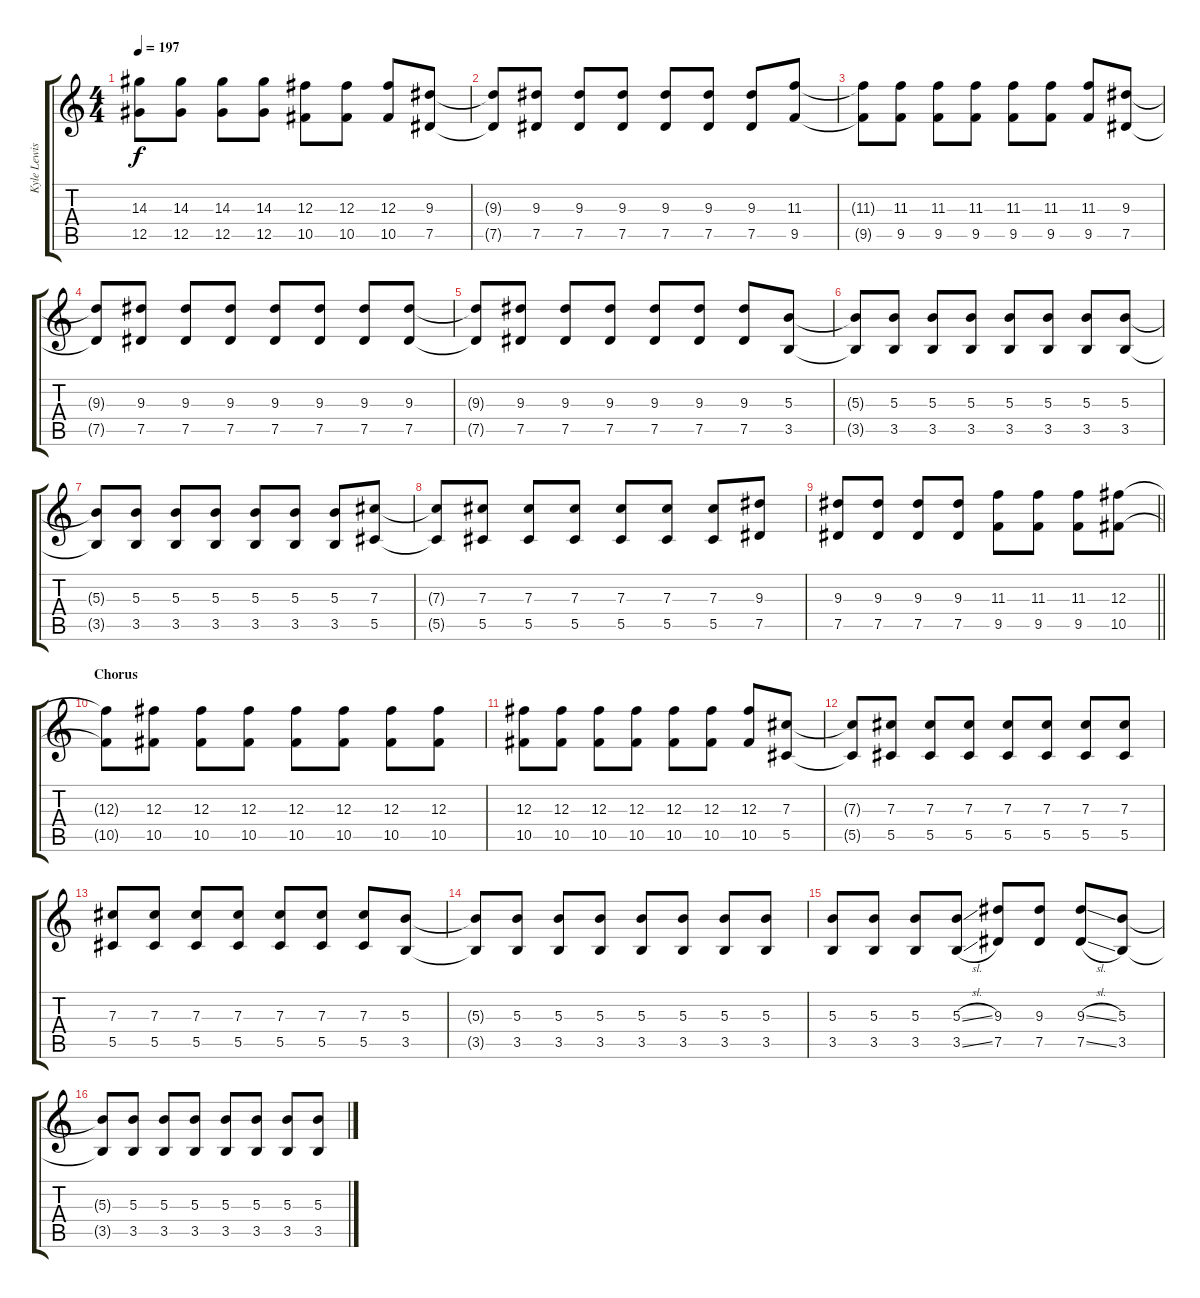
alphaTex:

\track ("Kyle Lewis - Lead Guitar" "Kyle Lewis") {instrument distortionguitar}
\staff {score tabs}
\tuning (Eb4 Bb3 Gb3 Db3 Ab2 Eb2) {hide}
\ts (4 4)
\tempo 197
\clef g2
\ks c
(14.3{t} 12.5{t}).8{dy f} (14.3 12.5).8 (14.3 12.5).8 (14.3 12.5).8 (12.3 10.5).8 (12.3 10.5).8 (12.3 10.5).8 (9.3 7.5).8 |
(9.3{t} 7.5{t}).8 (9.3 7.5).8 (9.3 7.5).8 (9.3 7.5).8 (9.3 7.5).8 (9.3 7.5).8 (9.3 7.5).8 (11.3 9.5).8 |
(11.3{t} 9.5{t}).8 (11.3 9.5).8 (11.3 9.5).8 (11.3 9.5).8 (11.3 9.5).8 (11.3 9.5).8 (11.3 9.5).8 (9.3 7.5).8 |
(9.3{t} 7.5{t}).8 (9.3 7.5).8 (9.3 7.5).8 (9.3 7.5).8 (9.3 7.5).8 (9.3 7.5).8 (9.3 7.5).8 (9.3 7.5).8 |
(9.3{t} 7.5{t}).8 (9.3 7.5).8 (9.3 7.5).8 (9.3 7.5).8 (9.3 7.5).8 (9.3 7.5).8 (9.3 7.5).8 (5.3 3.5).8 |
(5.3{t} 3.5{t}).8 (5.3 3.5).8 (5.3 3.5).8 (5.3 3.5).8 (5.3 3.5).8 (5.3 3.5).8 (5.3 3.5).8 (5.3 3.5).8 |
(5.3{t} 3.5{t}).8 (5.3 3.5).8 (5.3 3.5).8 (5.3 3.5).8 (5.3 3.5).8 (5.3 3.5).8 (5.3 3.5).8 (7.3 5.5).8 |
(7.3{t} 5.5{t}).8 (7.3 5.5).8 (7.3 5.5).8 (7.3 5.5).8 (7.3 5.5).8 (7.3 5.5).8 (7.3 5.5).8 (9.3 7.5).8 |
\barLineRight lightlight
(9.3 7.5).8 (9.3 7.5).8 (9.3 7.5).8 (9.3 7.5).8 (11.3 9.5).8 (11.3 9.5).8 (11.3 9.5).8 (12.3 10.5).8 |
\section ("" "Chorus")
(12.3{t} 10.5{t}).8 (12.3 10.5).8 (12.3 10.5).8 (12.3 10.5).8 (12.3 10.5).8 (12.3 10.5).8 (12.3 10.5).8 (12.3 10.5).8 |
(12.3 10.5).8 (12.3 10.5).8 (12.3 10.5).8 (12.3 10.5).8 (12.3 10.5).8 (12.3 10.5).8 (12.3 10.5).8 (7.3 5.5).8 |
(7.3{t} 5.5{t}).8 (7.3 5.5).8 (7.3 5.5).8 (7.3 5.5).8 (7.3 5.5).8 (7.3 5.5).8 (7.3 5.5).8 (7.3 5.5).8 |
(7.3 5.5).8 (7.3 5.5).8 (7.3 5.5).8 (7.3 5.5).8 (7.3 5.5).8 (7.3 5.5).8 (7.3 5.5).8 (5.3 3.5).8 |
(5.3{t} 3.5{t}).8 (5.3 3.5).8 (5.3 3.5).8 (5.3 3.5).8 (5.3 3.5).8 (5.3 3.5).8 (5.3 3.5).8 (5.3 3.5).8 |
(5.3 3.5).8 (5.3 3.5).8 (5.3 3.5).8 (5.3{sl} 3.5{sl}).8 (9.3 7.5).8 (9.3 7.5).8 (9.3{sl} 7.5{sl}).8 (5.3 3.5).8 |
(5.3{t} 3.5{t}).8 (5.3 3.5).8 (5.3 3.5).8 (5.3 3.5).8 (5.3 3.5).8 (5.3 3.5).8 (5.3 3.5).8 (5.3 3.5).8
